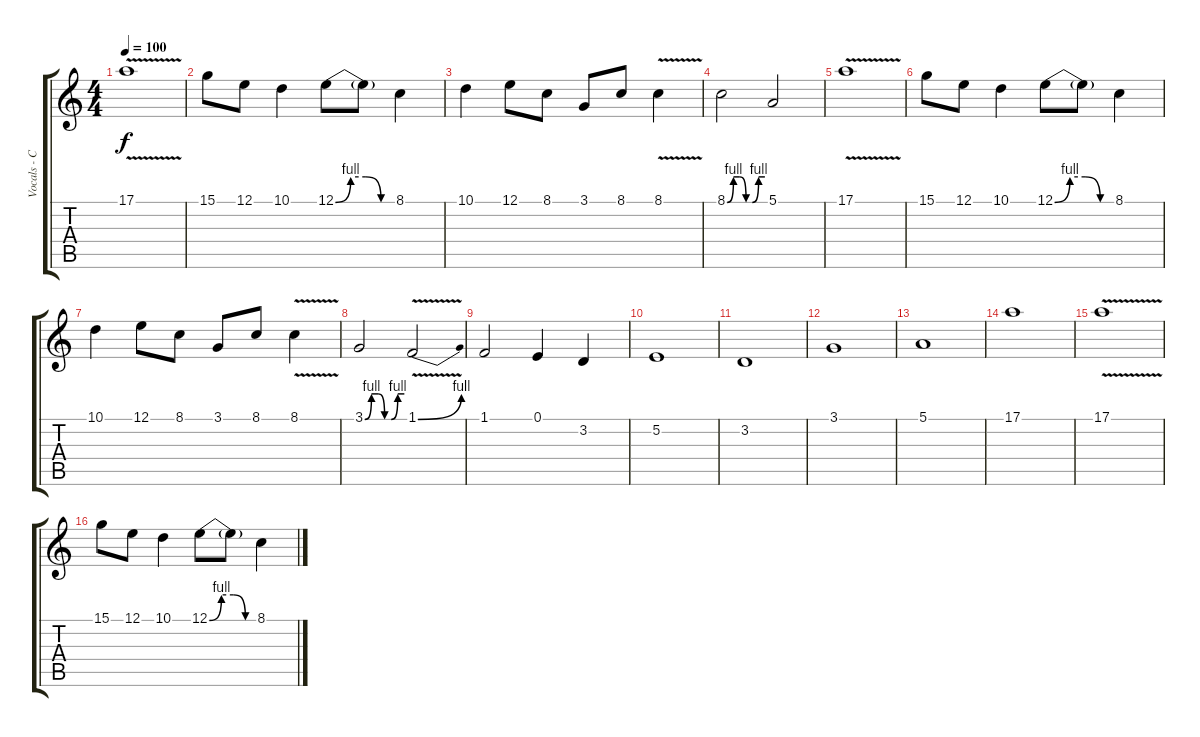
\track ("Vocals - Chorus" "Vocals - C") {instrument choiraahs}
\staff {score tabs}
\tuning (E4 B3 G3 D3 A2 E2) {hide}
\ts (4 4)
\tempo 100
\clef g2
\ks c
17.1{v}.1{dy f} |
15.1.8 12.1.8 10.1.4 12.1{be (custom 0 0 15 4 30 4 45 0 60 0)}.8 12.1{t}.8 8.1.4 |
10.1.4 12.1.8 8.1.8 3.1.8 8.1.8 8.1{v}.4 |
8.1{be (custom 0 0 10 4 20 4 30 0 40 0 50 4 60 4)}.2 5.1.2 |
17.1{v}.1 |
15.1.8 12.1.8 10.1.4 12.1{be (custom 0 0 15 4 30 4 45 0 60 0)}.8 12.1{t}.8 8.1.4 |
10.1.4 12.1.8 8.1.8 3.1.8 8.1.8 8.1{v}.4 |
3.1{be (custom 0 0 10 4 20 4 30 0 40 0 50 4 60 4)}.2 1.1{be (bend 0 0 60 4) v}.2 |
1.1.2 0.1.4 3.2.4 |
5.2.1 |
3.2.1 |
3.1.1 |
5.1.1 |
17.1.1 |
17.1{v}.1{volume 16} |
15.1.8 12.1.8 10.1.4 12.1{be (custom 0 0 15 4 30 4 45 0 60 0)}.8 12.1{t}.8 8.1.4
